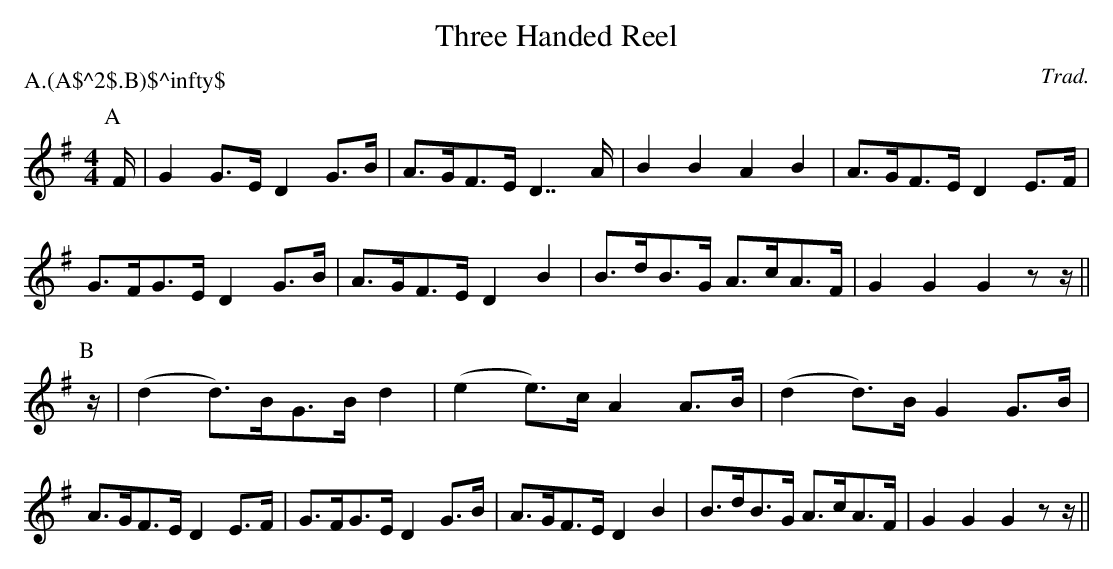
X:1
T:Three Handed Reel
C:Trad.
P:A.(A$^2$.B)$^\infty$
M:4/4
K:G
L:1/8
P:A
F/2 |\
G2 G>E D2  G>B | A>GF>E D2>>A2  | B2 B2  A2 B2  | A>GF>E D2 E>F   |\
G>FG>E D2  G>B | A>GF>E D2  B2  | B>dB>G A>cA>F | G2 G2  G2 z z/2 ||
P:B
z/2 |\
(d2 d)>BG>B  d2  | (e2 e)>c A2  A>B | (d2 d)>B G2 G>B | A>GF>E D2 E>F   |\
G>FG>E D2  G>B | A>GF>E D2  B2  | B>dB>G A>cA>F | G2 G2  G2 z z/2 ||
